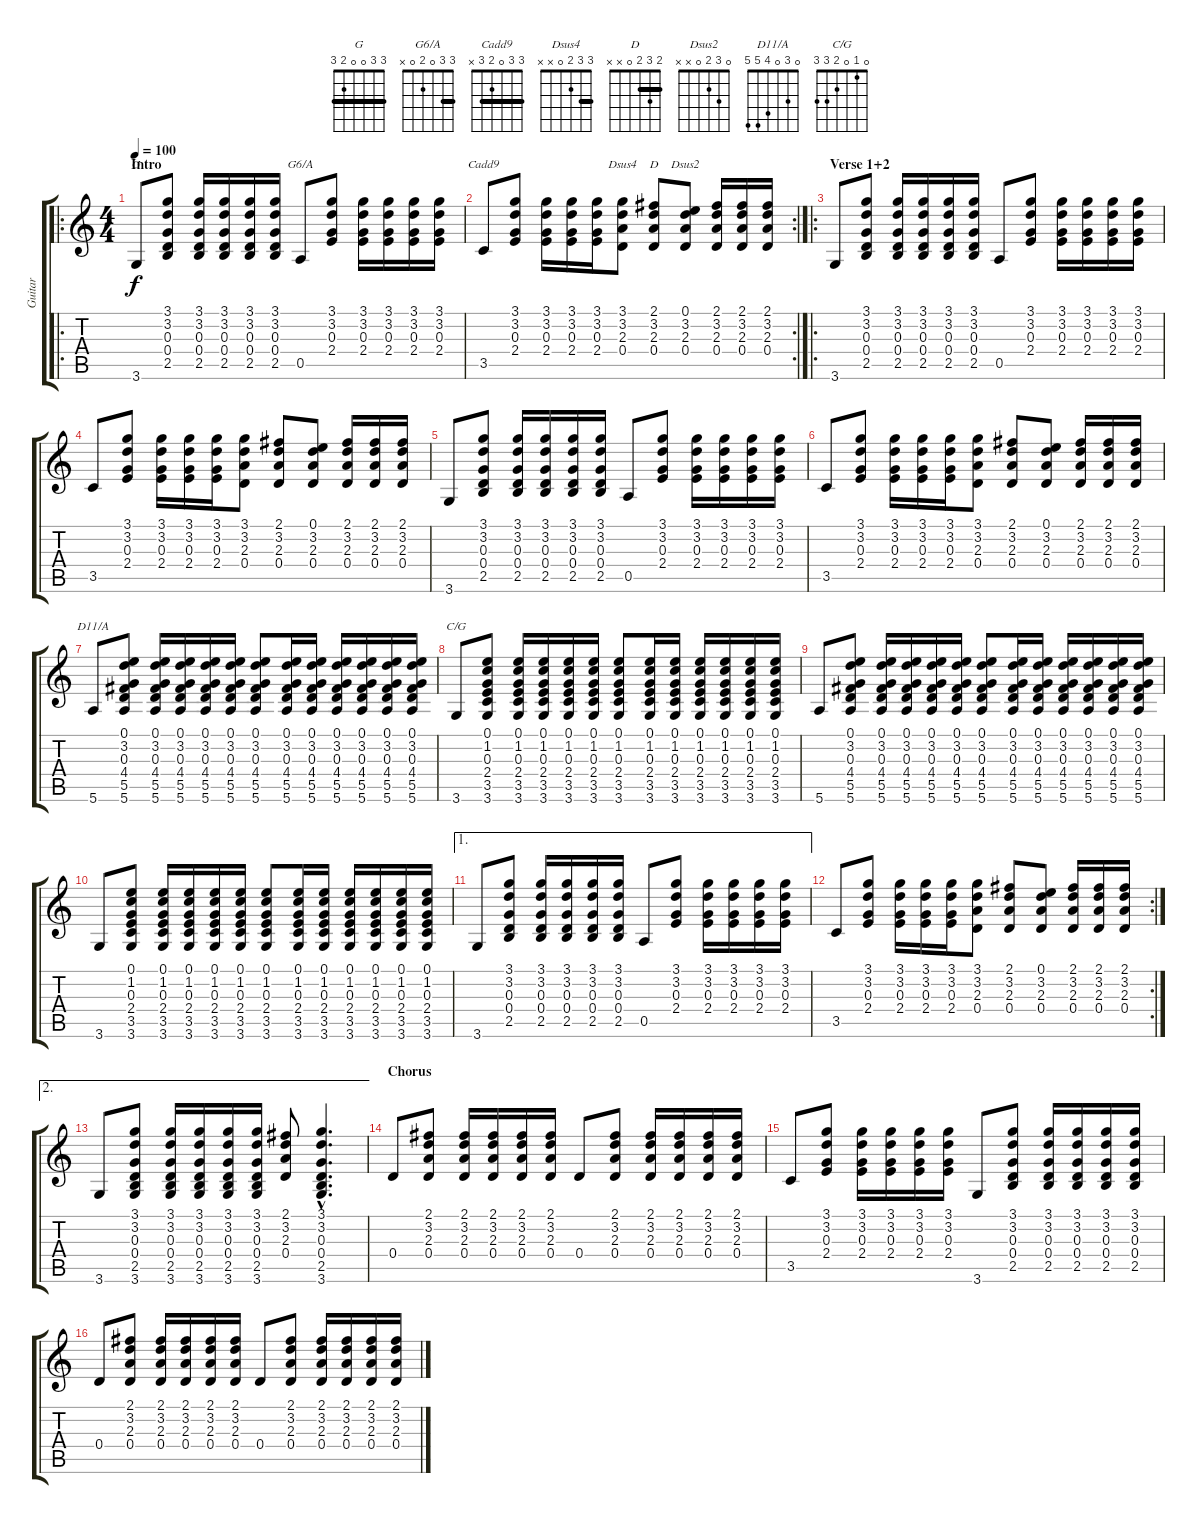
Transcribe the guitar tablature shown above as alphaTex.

\track ("Guitar" "Guitar") {instrument acousticguitarsteel}
\staff {score tabs}
\tuning (E4 B3 G3 D3 A2 E2) {hide}
\chord ("G" 3 3 0 0 2 3) {barre 3}
\chord ("G6/A" 3 3 0 2 0 x) {barre 3}
\chord ("Cadd9" 3 3 0 2 3 x) {barre 3}
\chord ("Dsus4" 3 3 2 0 x x) {barre 3}
\chord ("D" 2 3 2 0 x x) {barre 2}
\chord ("Dsus2" 0 3 2 0 x x)
\chord ("D11/A" 0 3 0 4 5 5)
\chord ("C/G" 0 1 0 2 3 3)
\ro
\ts (4 4)
\section ("" "Intro")
\tempo 100
\clef g2
\ks c
3.6.8{ch "G" dy f instrument acousticguitarsteel} (3.1 3.2 0.3 0.4 2.5).8 (3.1 3.2 0.3 0.4 2.5).16 (3.1 3.2 0.3 0.4 2.5).16 (3.1 3.2 0.3 0.4 2.5).16 (3.1 3.2 0.3 0.4 2.5).16 0.5.8{ch "G6/A"} (3.1 3.2 0.3 2.4).8 (3.1 3.2 0.3 2.4).16 (3.1 3.2 0.3 2.4).16 (3.1 3.2 0.3 2.4).16 (3.1 3.2 0.3 2.4).16 |
\rc 2
3.5.8{ch "Cadd9"} (3.1 3.2 0.3 2.4).8 (3.1 3.2 0.3 2.4).16 (3.1 3.2 0.3 2.4).16 (3.1 3.2 0.3 2.4).16 (3.1 3.2 2.3 0.4).8{ch "Dsus4"} (2.1 3.2 2.3 0.4).8{ch "D"} (0.1 3.2 2.3 0.4).8{ch "Dsus2"} (2.1 3.2 2.3 0.4).16 (2.1 3.2 2.3 0.4).16 (2.1 3.2 2.3 0.4).16 |
\ro
\section ("" "Verse 1+2")
3.6.8 (3.1 3.2 0.3 0.4 2.5).8 (3.1 3.2 0.3 0.4 2.5).16 (3.1 3.2 0.3 0.4 2.5).16 (3.1 3.2 0.3 0.4 2.5).16 (3.1 3.2 0.3 0.4 2.5).16 0.5.8 (3.1 3.2 0.3 2.4).8 (3.1 3.2 0.3 2.4).16 (3.1 3.2 0.3 2.4).16 (3.1 3.2 0.3 2.4).16 (3.1 3.2 0.3 2.4).16 |
3.5.8 (3.1 3.2 0.3 2.4).8 (3.1 3.2 0.3 2.4).16 (3.1 3.2 0.3 2.4).16 (3.1 3.2 0.3 2.4).16 (3.1 3.2 2.3 0.4).8 (2.1 3.2 2.3 0.4).8 (0.1 3.2 2.3 0.4).8 (2.1 3.2 2.3 0.4).16 (2.1 3.2 2.3 0.4).16 (2.1 3.2 2.3 0.4).16 |
3.6.8 (3.1 3.2 0.3 0.4 2.5).8 (3.1 3.2 0.3 0.4 2.5).16 (3.1 3.2 0.3 0.4 2.5).16 (3.1 3.2 0.3 0.4 2.5).16 (3.1 3.2 0.3 0.4 2.5).16 0.5.8 (3.1 3.2 0.3 2.4).8 (3.1 3.2 0.3 2.4).16 (3.1 3.2 0.3 2.4).16 (3.1 3.2 0.3 2.4).16 (3.1 3.2 0.3 2.4).16 |
3.5.8 (3.1 3.2 0.3 2.4).8 (3.1 3.2 0.3 2.4).16 (3.1 3.2 0.3 2.4).16 (3.1 3.2 0.3 2.4).16 (3.1 3.2 2.3 0.4).8 (2.1 3.2 2.3 0.4).8 (0.1 3.2 2.3 0.4).8 (2.1 3.2 2.3 0.4).16 (2.1 3.2 2.3 0.4).16 (2.1 3.2 2.3 0.4).16 |
5.6.8{ch "D11/A"} (0.1 3.2 0.3 4.4 5.5 5.6).8 (0.1 3.2 0.3 4.4 5.5 5.6).16 (0.1 3.2 0.3 4.4 5.5 5.6).16 (0.1 3.2 0.3 4.4 5.5 5.6).16 (0.1 3.2 0.3 4.4 5.5 5.6).16 (0.1 3.2 0.3 4.4 5.5 5.6).8 (0.1 3.2 0.3 4.4 5.5 5.6).16 (0.1 3.2 0.3 4.4 5.5 5.6).16 (0.1 3.2 0.3 4.4 5.5 5.6).16 (0.1 3.2 0.3 4.4 5.5 5.6).16 (0.1 3.2 0.3 4.4 5.5 5.6).16 (0.1 3.2 0.3 4.4 5.5 5.6).16 |
3.6.8{ch "C/G"} (0.1 1.2 0.3 2.4 3.5 3.6).8 (0.1 1.2 0.3 2.4 3.5 3.6).16 (0.1 1.2 0.3 2.4 3.5 3.6).16 (0.1 1.2 0.3 2.4 3.5 3.6).16 (0.1 1.2 0.3 2.4 3.5 3.6).16 (0.1 1.2 0.3 2.4 3.5 3.6).8 (0.1 1.2 0.3 2.4 3.5 3.6).16 (0.1 1.2 0.3 2.4 3.5 3.6).16 (0.1 1.2 0.3 2.4 3.5 3.6).16 (0.1 1.2 0.3 2.4 3.5 3.6).16 (0.1 1.2 0.3 2.4 3.5 3.6).16 (0.1 1.2 0.3 2.4 3.5 3.6).16 |
5.6.8 (0.1 3.2 0.3 4.4 5.5 5.6).8 (0.1 3.2 0.3 4.4 5.5 5.6).16 (0.1 3.2 0.3 4.4 5.5 5.6).16 (0.1 3.2 0.3 4.4 5.5 5.6).16 (0.1 3.2 0.3 4.4 5.5 5.6).16 (0.1 3.2 0.3 4.4 5.5 5.6).8 (0.1 3.2 0.3 4.4 5.5 5.6).16 (0.1 3.2 0.3 4.4 5.5 5.6).16 (0.1 3.2 0.3 4.4 5.5 5.6).16 (0.1 3.2 0.3 4.4 5.5 5.6).16 (0.1 3.2 0.3 4.4 5.5 5.6).16 (0.1 3.2 0.3 4.4 5.5 5.6).16 |
3.6.8 (0.1 1.2 0.3 2.4 3.5 3.6).8 (0.1 1.2 0.3 2.4 3.5 3.6).16 (0.1 1.2 0.3 2.4 3.5 3.6).16 (0.1 1.2 0.3 2.4 3.5 3.6).16 (0.1 1.2 0.3 2.4 3.5 3.6).16 (0.1 1.2 0.3 2.4 3.5 3.6).8 (0.1 1.2 0.3 2.4 3.5 3.6).16 (0.1 1.2 0.3 2.4 3.5 3.6).16 (0.1 1.2 0.3 2.4 3.5 3.6).16 (0.1 1.2 0.3 2.4 3.5 3.6).16 (0.1 1.2 0.3 2.4 3.5 3.6).16 (0.1 1.2 0.3 2.4 3.5 3.6).16 |
\ae 1
3.6.8 (3.1 3.2 0.3 0.4 2.5).8 (3.1 3.2 0.3 0.4 2.5).16 (3.1 3.2 0.3 0.4 2.5).16 (3.1 3.2 0.3 0.4 2.5).16 (3.1 3.2 0.3 0.4 2.5).16 0.5.8 (3.1 3.2 0.3 2.4).8 (3.1 3.2 0.3 2.4).16 (3.1 3.2 0.3 2.4).16 (3.1 3.2 0.3 2.4).16 (3.1 3.2 0.3 2.4).16 |
\rc 2
3.5.8 (3.1 3.2 0.3 2.4).8 (3.1 3.2 0.3 2.4).16 (3.1 3.2 0.3 2.4).16 (3.1 3.2 0.3 2.4).16 (3.1 3.2 2.3 0.4).8 (2.1 3.2 2.3 0.4).8 (0.1 3.2 2.3 0.4).8 (2.1 3.2 2.3 0.4).16 (2.1 3.2 2.3 0.4).16 (2.1 3.2 2.3 0.4).16 |
\ae 2
3.6.8 (3.1 3.2 0.3 0.4 2.5 3.6).8 (3.1 3.2 0.3 0.4 2.5 3.6).16 (3.1 3.2 0.3 0.4 2.5 3.6).16 (3.1 3.2 0.3 0.4 2.5 3.6).16 (3.1 3.2 0.3 0.4 2.5 3.6).16 (2.1 3.2 2.3 0.4).8 (3.1{hac} 3.2{hac} 0.3{hac} 0.4{hac} 2.5{hac} 3.6{hac}).4{d} |
\section ("" "Chorus")
0.4.8 (2.1 3.2 2.3 0.4).8 (2.1 3.2 2.3 0.4).16 (2.1 3.2 2.3 0.4).16 (2.1 3.2 2.3 0.4).16 (2.1 3.2 2.3 0.4).16 0.4.8 (2.1 3.2 2.3 0.4).8 (2.1 3.2 2.3 0.4).16 (2.1 3.2 2.3 0.4).16 (2.1 3.2 2.3 0.4).16 (2.1 3.2 2.3 0.4).16 |
3.5.8 (3.1 3.2 0.3 2.4).8 (3.1 3.2 0.3 2.4).16 (3.1 3.2 0.3 2.4).16 (3.1 3.2 0.3 2.4).16 (3.1 3.2 0.3 2.4).16 3.6.8 (3.1 3.2 0.3 0.4 2.5).8 (3.1 3.2 0.3 0.4 2.5).16 (3.1 3.2 0.3 0.4 2.5).16 (3.1 3.2 0.3 0.4 2.5).16 (3.1 3.2 0.3 0.4 2.5).16 |
0.4.8 (2.1 3.2 2.3 0.4).8 (2.1 3.2 2.3 0.4).16 (2.1 3.2 2.3 0.4).16 (2.1 3.2 2.3 0.4).16 (2.1 3.2 2.3 0.4).16 0.4.8 (2.1 3.2 2.3 0.4).8 (2.1 3.2 2.3 0.4).16 (2.1 3.2 2.3 0.4).16 (2.1 3.2 2.3 0.4).16 (2.1 3.2 2.3 0.4).16
